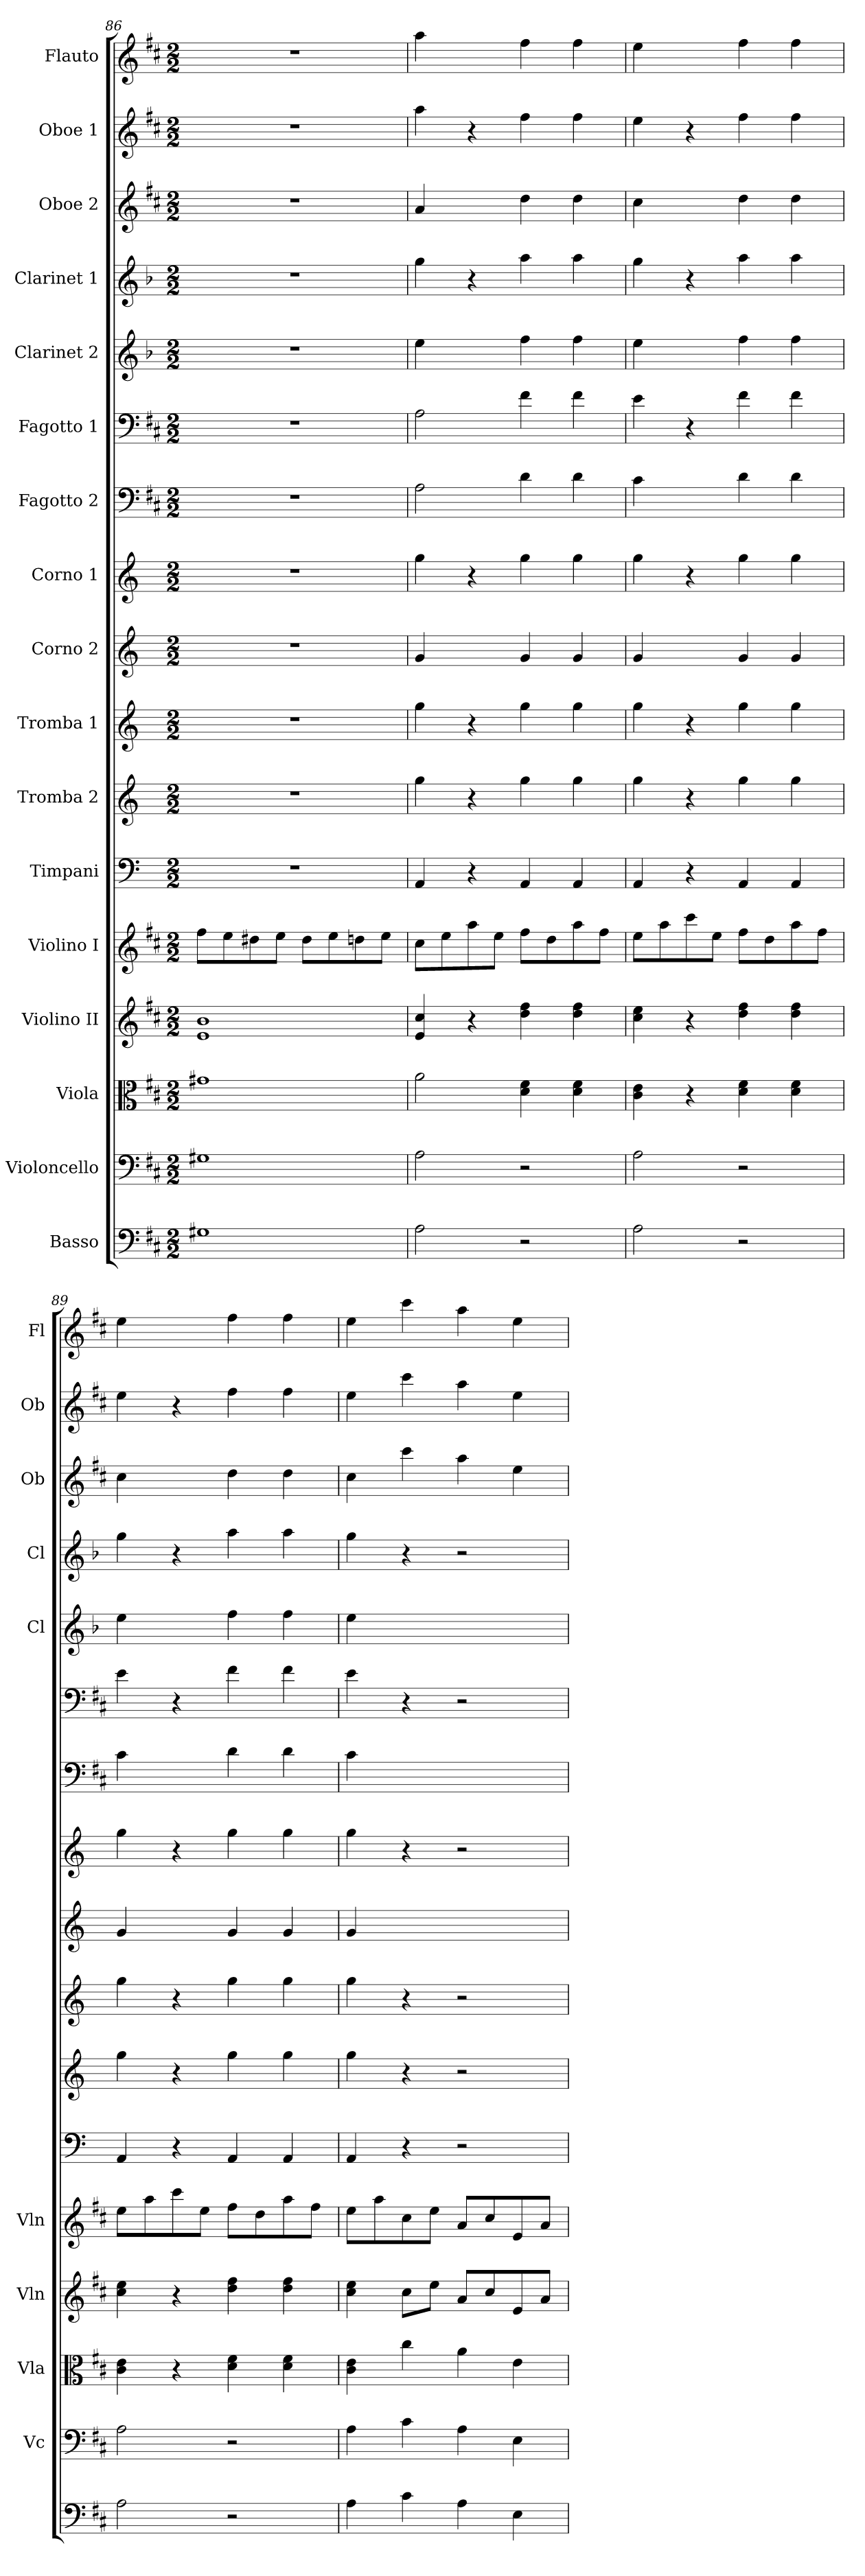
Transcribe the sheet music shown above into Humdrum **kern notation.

**kern	**kern	**kern	**kern	**kern	**kern	**kern	**kern	**kern	**kern	**kern	**kern	**kern	**kern	**kern	**kern	**kern
*part17	*part16	*part15	*part14	*part13	*part12	*part11	*part10	*part9	*part8	*part7	*part6	*part5	*part4	*part3	*part2	*part1
*staff17	*staff16	*staff15	*staff14	*staff13	*staff12	*staff11	*staff10	*staff9	*staff8	*staff7	*staff6	*staff5	*staff4	*staff3	*staff2	*staff1
*I"Basso	*I"Violoncello	*I"Viola	*I"Violino II	*I"Violino I	*I"Timpani	*I"Tromba 2	*I"Tromba 1	*I"Corno 2	*I"Corno 1	*I"Fagotto 2	*I"Fagotto 1	*I"Clarinet 2	*I"Clarinet 1	*I"Oboe 2	*I"Oboe 1	*I"Flauto
*	*I'Vc	*I'Vla	*I'Vln	*I'Vln	*	*	*	*	*	*	*	*I'Cl	*I'Cl	*I'Ob	*I'Ob	*I'Fl
*clefF4	*clefF4	*clefC3	*clefG2	*clefG2	*clefF4	*clefG2	*clefG2	*clefG2	*clefG2	*clefF4	*clefF4	*clefG2	*clefG2	*clefG2	*clefG2	*clefG2
*ITrd7c12	*	*	*	*	*	*ITrd-1c-2	*ITrd-1c-2	*ITrd6c10	*ITrd6c10	*	*	*ITrd2c3	*ITrd2c3	*	*	*
*k[f#c#]	*k[f#c#]	*k[f#c#]	*k[f#c#]	*k[f#c#]	*	*	*	*	*	*k[f#c#]	*k[f#c#]	*k[f#c#]	*k[f#c#]	*k[f#c#]	*k[f#c#]	*k[f#c#]
*M2/2	*M2/2	*M2/2	*M2/2	*M2/2	*M2/2	*M2/2	*M2/2	*M2/2	*M2/2	*M2/2	*M2/2	*M2/2	*M2/2	*M2/2	*M2/2	*M2/2
=86	=86	=86	=86	=86	=86	=86	=86	=86	=86	=86	=86	=86	=86	=86	=86	=86
1GG#X	1G#X	1g#X	1e 1b	8ff#\L	1r	1r	1r	1r	1r	1r	1r	1r	1r	1r	1r	1r
.	.	.	.	8ee\	.	.	.	.	.	.	.	.	.	.	.	.
.	.	.	.	8dd#X\	.	.	.	.	.	.	.	.	.	.	.	.
.	.	.	.	8ee\J	.	.	.	.	.	.	.	.	.	.	.	.
.	.	.	.	8dd#\L	.	.	.	.	.	.	.	.	.	.	.	.
.	.	.	.	8ee\	.	.	.	.	.	.	.	.	.	.	.	.
.	.	.	.	8ddn\	.	.	.	.	.	.	.	.	.	.	.	.
.	.	.	.	8ee\J	.	.	.	.	.	.	.	.	.	.	.	.
=87	=87	=87	=87	=87	=87	=87	=87	=87	=87	=87	=87	=87	=87	=87	=87	=87
2AA	2A	2a	4e 4cc#	8cc#\L	4AA	4aa	4aa	4A	4a	2A	2A	4cc#	4ee	4a	4aa	4aa
.	.	.	.	8ee\	.	.	.	.	.	.	.	.	.	.	.	.
.	.	.	4r	8aa\	4r	4r	4r	4ryy	4r	.	.	4ryy	4r	4ryy	4r	4ryy
.	.	.	.	8ee\J	.	.	.	.	.	.	.	.	.	.	.	.
2r	2r	4d 4f#	4dd 4ff#	8ff#\L	4AA	4aa	4aa	4A	4a	4d	4f#	4dd	4ff#	4dd	4ff#	4ff#
.	.	.	.	8dd\	.	.	.	.	.	.	.	.	.	.	.	.
.	.	4d 4f#	4dd 4ff#	8aa\	4AA	4aa	4aa	4A	4a	4d	4f#	4dd	4ff#	4dd	4ff#	4ff#
.	.	.	.	8ff#\J	.	.	.	.	.	.	.	.	.	.	.	.
=88	=88	=88	=88	=88	=88	=88	=88	=88	=88	=88	=88	=88	=88	=88	=88	=88
2AA	2A	4c# 4e	4cc# 4ee	8ee\L	4AA	4aa	4aa	4A	4a	4c#	4e	4cc#	4ee	4cc#	4ee	4ee
.	.	.	.	8aa\	.	.	.	.	.	.	.	.	.	.	.	.
.	.	4r	4r	8ccc#\	4r	4r	4r	4ryy	4r	4ryy	4r	4ryy	4r	4ryy	4r	4ryy
.	.	.	.	8ee\J	.	.	.	.	.	.	.	.	.	.	.	.
2r	2r	4d 4f#	4dd 4ff#	8ff#\L	4AA	4aa	4aa	4A	4a	4d	4f#	4dd	4ff#	4dd	4ff#	4ff#
.	.	.	.	8dd\	.	.	.	.	.	.	.	.	.	.	.	.
.	.	4d 4f#	4dd 4ff#	8aa\	4AA	4aa	4aa	4A	4a	4d	4f#	4dd	4ff#	4dd	4ff#	4ff#
.	.	.	.	8ff#\J	.	.	.	.	.	.	.	.	.	.	.	.
=89	=89	=89	=89	=89	=89	=89	=89	=89	=89	=89	=89	=89	=89	=89	=89	=89
2AA	2A	4c# 4e	4cc# 4ee	8ee\L	4AA	4aa	4aa	4A	4a	4c#	4e	4cc#	4ee	4cc#	4ee	4ee
.	.	.	.	8aa\	.	.	.	.	.	.	.	.	.	.	.	.
.	.	4r	4r	8ccc#\	4r	4r	4r	4ryy	4r	4ryy	4r	4ryy	4r	4ryy	4r	4ryy
.	.	.	.	8ee\J	.	.	.	.	.	.	.	.	.	.	.	.
2r	2r	4d 4f#	4dd 4ff#	8ff#\L	4AA	4aa	4aa	4A	4a	4d	4f#	4dd	4ff#	4dd	4ff#	4ff#
.	.	.	.	8dd\	.	.	.	.	.	.	.	.	.	.	.	.
.	.	4d 4f#	4dd 4ff#	8aa\	4AA	4aa	4aa	4A	4a	4d	4f#	4dd	4ff#	4dd	4ff#	4ff#
.	.	.	.	8ff#\J	.	.	.	.	.	.	.	.	.	.	.	.
=90	=90	=90	=90	=90	=90	=90	=90	=90	=90	=90	=90	=90	=90	=90	=90	=90
4AA	4A	4c# 4e	4cc# 4ee	8ee\L	4AA	4aa	4aa	4A	4a	4c#	4e	4cc#	4ee	4cc#	4ee	4ee
.	.	.	.	8aa\	.	.	.	.	.	.	.	.	.	.	.	.
4C#	4c#	4cc#	8cc#\L	8cc#\	4r	4r	4r	4ryy	4r	4ryy	4r	4ryy	4r	4ccc#	4ccc#	4ccc#
.	.	.	8ee\J	8ee\J	.	.	.	.	.	.	.	.	.	.	.	.
4AA	4A	4a	8a/L	8a/L	2r	2r	2r	2ryy	2r	2ryy	2r	2ryy	2r	4aa	4aa	4aa
.	.	.	8cc#/	8cc#/	.	.	.	.	.	.	.	.	.	.	.	.
4EE	4E	4e	8e/	8e/	.	.	.	.	.	.	.	.	.	4ee	4ee	4ee
.	.	.	8a/J	8a/J	.	.	.	.	.	.	.	.	.	.	.	.
=	=	=	=	=	=	=	=	=	=	=	=	=	=	=	=	=
*-	*-	*-	*-	*-	*-	*-	*-	*-	*-	*-	*-	*-	*-	*-	*-	*-
